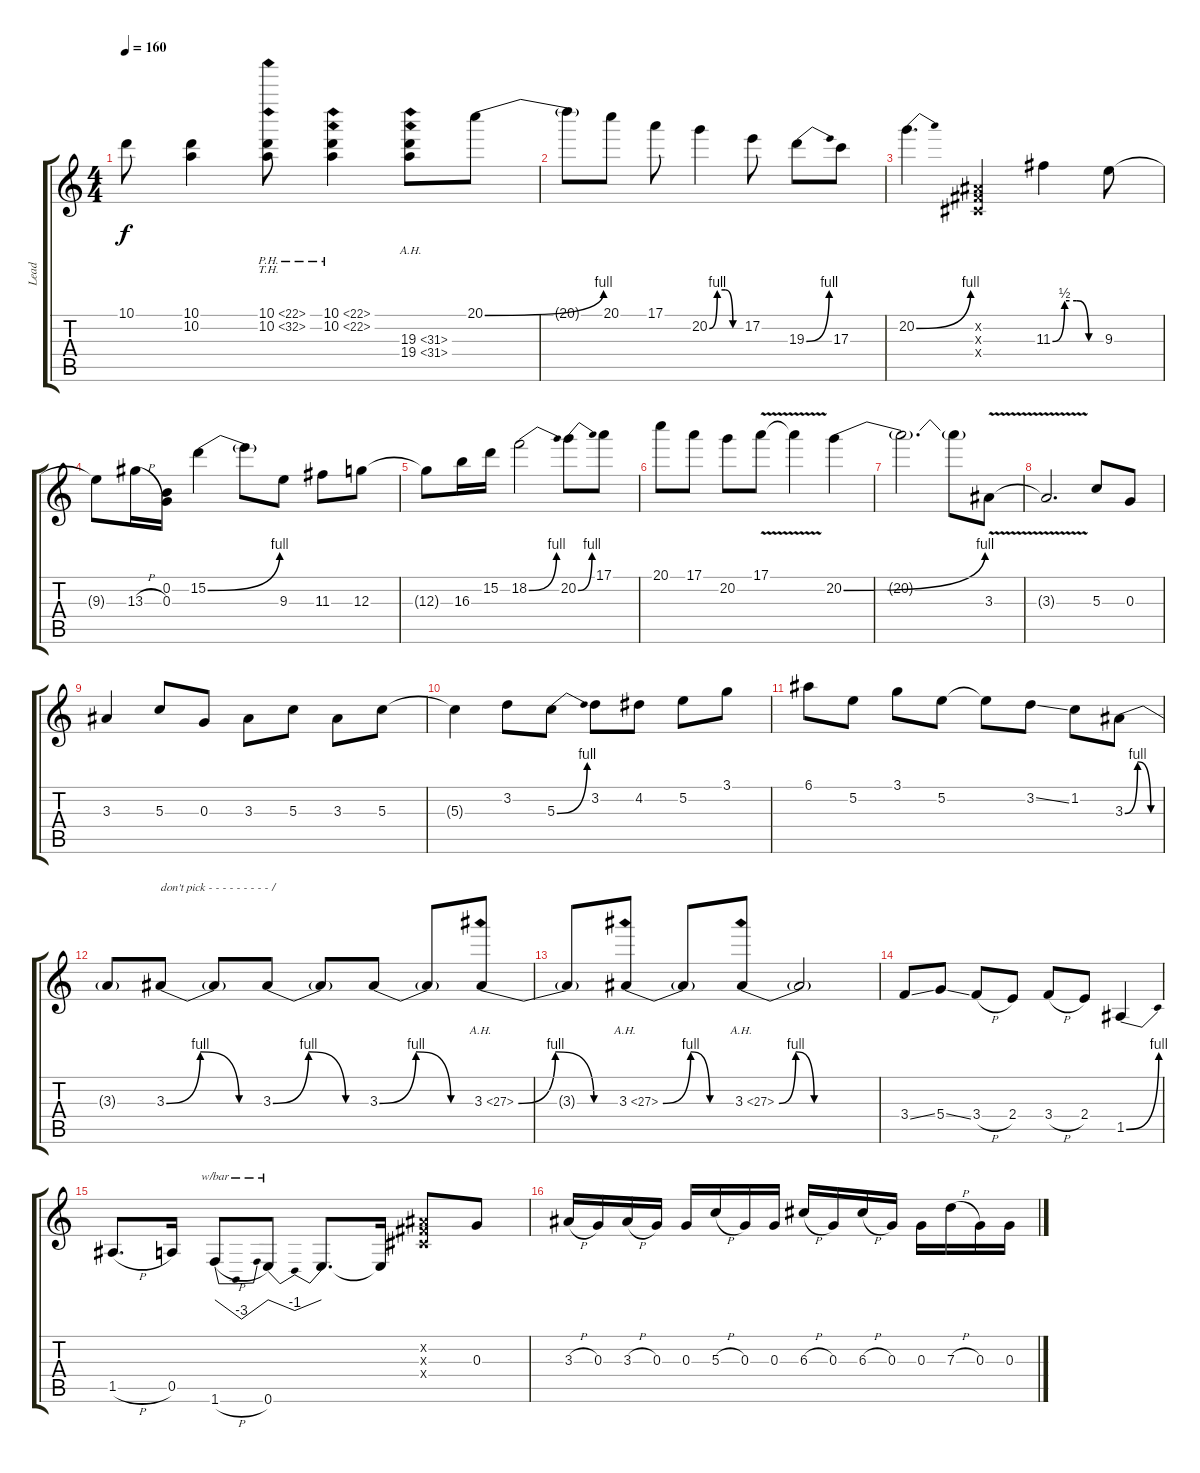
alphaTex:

\track ("Lead" "Lead") {instrument distortionguitar}
\staff {score tabs}
\tuning (E4 B3 G3 D3 A2 E2) {hide}
\ts (4 4)
\tempo 160
\clef g2
\ks c
10.1{t}.8{dy f} (10.1 10.2).4 (10.1{ph 12} 10.2{th 22}).8 (10.1{ph 12} 10.2{ph 12}).4 (19.3{ah 12} 19.4{ah 12}).8 20.1{be (bend 0 0 60 4)}.8 |
20.1{t}.8 20.1.8 17.1.8 20.2{be (custom 0 0 15 4 30 4 45 0 60 0)}.4 17.2.8 19.3{be (bend 0 0 60 4)}.8 17.3.8 |
20.2{be (bend 0 0 60 4)}.4{d} (-1.2{x} -1.3{x} -1.4{x}).4 11.3{be (custom 0 0 15 2 30 2 45 0 60 0)}.4 9.3.8 |
9.3{t}.8 13.3{h}.16 (0.2 0.3).16 15.2{be (bend 0 0 60 4)}.4 15.2{t}.8 9.3.8 11.3.8 12.3.8 |
12.3{t}.8 16.3.16 15.2.16 18.2{be (bend 0 0 60 4)}.2 20.2{be (bend 0 0 60 4)}.8 17.1.8 |
20.1.8 17.1.8 20.2.8 17.1{v}.8 17.1{t}.4 20.2{be (bend 0 0 60 4)}.4 |
20.2{t}.2{d} 20.2{t}.8 3.3{v}.8 |
3.3{t}.2{d} 5.3.8 0.3.8 |
3.3.4 5.3.8 0.3.8 3.3.8 5.3.8 3.3.8 5.3.8 |
5.3{t}.4 3.2.8 5.3{be (bend 0 0 60 4)}.8 3.2.8 4.2.8 5.2.8 3.1.8 |
6.1.8 5.2.8 3.1.8 5.2.8 5.2{t}.8 3.2{ss}.8 1.2.8 3.3{be (custom 0 0 22 4 45 0 60 0)}.8 |
3.3{t}.8 3.3{be (custom 0 0 21 4 45 0 60 0)}.8{txt "don't pick - - - - - - - - - /"} 3.3{t}.8 3.3{be (custom 0 0 22 4 45 0 60 0)}.8 3.3{t}.8 3.3{be (custom 0 0 23 4 45 0 60 0)}.8 3.3{t}.8 3.3{be (custom 0 0 22 4 45 0 60 0) ah 24}.8 |
3.3{t}.8 3.3{be (custom 0 0 23 4 39 0 60 0) ah 24}.8 3.3{t}.8 3.3{be (custom 0 0 10 4 21 0 30 0 60 0) ah 24}.8 3.3{t}.2 |
3.4{ss}.8 5.4{ss}.8 3.4{h}.8 2.4.8 3.4{h}.8 2.4.8 1.5{be (bend 0 0 60 4)}.4 |
1.5{h}.8{d} 0.5.16 1.6{h}.8{tbe (dip default 0 0 30 -12 60 0)} 0.6.8{tbe (dip default 0 0 30 -4 60 0)} 0.6{t}.8{d} 0.6{t}.16 (-1.2{x} -1.3{x} -1.4{x}).8 0.3.8 |
3.3{h}.16 0.3.16 3.3{h}.16 0.3.16 0.3.16 5.3{h}.16 0.3.16 0.3.16 6.3{h}.16 0.3.16 6.3{h}.16 0.3.16 0.3.16 7.3{h}.16 0.3.16 0.3.16
